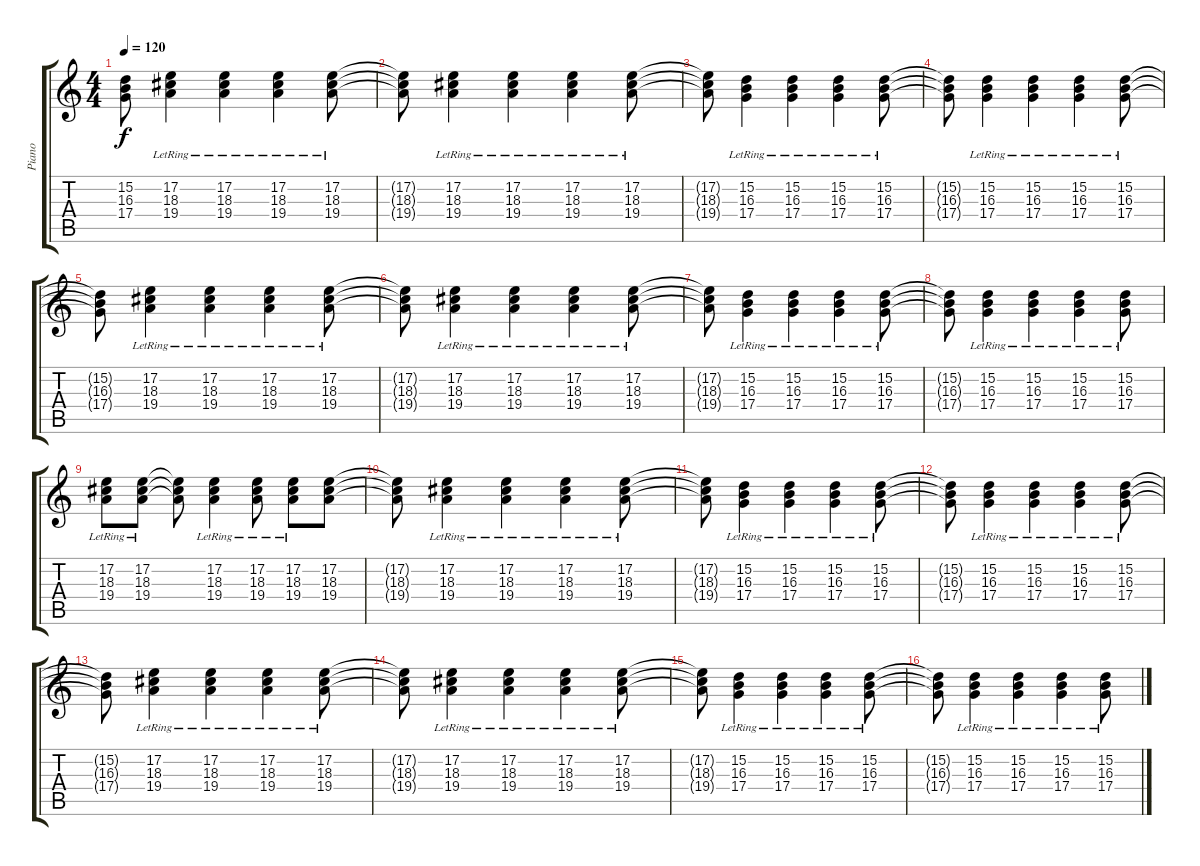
\track ("Piano" "Piano") {instrument acousticgrandpiano}
\staff {score tabs}
\tuning (E4 B3 G3 D3 A2 E2) {hide}
\ts (4 4)
\tempo 120
\clef g2
\ks c
(15.2{t} 16.3{t} 17.4{t}).8{dy f} (17.2{lr} 18.3{lr} 19.4{lr}).4 (17.2{lr} 18.3{lr} 19.4{lr}).4 (17.2{lr} 18.3{lr} 19.4{lr}).4 (17.2{lr} 18.3{lr} 19.4{lr}).8 |
(17.2{t} 18.3{t} 19.4{t}).8 (17.2{lr} 18.3{lr} 19.4{lr}).4 (17.2{lr} 18.3{lr} 19.4{lr}).4 (17.2{lr} 18.3{lr} 19.4{lr}).4 (17.2{lr} 18.3{lr} 19.4{lr}).8 |
(17.2{t} 18.3{t} 19.4{t}).8 (15.2{lr} 16.3{lr} 17.4{lr}).4 (15.2{lr} 16.3{lr} 17.4{lr}).4 (15.2{lr} 16.3{lr} 17.4{lr}).4 (15.2{lr} 16.3{lr} 17.4{lr}).8 |
(15.2{t} 16.3{t} 17.4{t}).8 (15.2{lr} 16.3{lr} 17.4{lr}).4 (15.2{lr} 16.3{lr} 17.4{lr}).4 (15.2{lr} 16.3{lr} 17.4{lr}).4 (15.2{lr} 16.3{lr} 17.4{lr}).8 |
(15.2{t} 16.3{t} 17.4{t}).8 (17.2{lr} 18.3{lr} 19.4{lr}).4 (17.2{lr} 18.3{lr} 19.4{lr}).4 (17.2{lr} 18.3{lr} 19.4{lr}).4 (17.2{lr} 18.3{lr} 19.4{lr}).8 |
(17.2{t} 18.3{t} 19.4{t}).8 (17.2{lr} 18.3{lr} 19.4{lr}).4 (17.2{lr} 18.3{lr} 19.4{lr}).4 (17.2{lr} 18.3{lr} 19.4{lr}).4 (17.2{lr} 18.3{lr} 19.4{lr}).8 |
(17.2{t} 18.3{t} 19.4{t}).8 (15.2{lr} 16.3{lr} 17.4{lr}).4 (15.2{lr} 16.3{lr} 17.4{lr}).4 (15.2{lr} 16.3{lr} 17.4{lr}).4 (15.2{lr} 16.3{lr} 17.4{lr}).8 |
(15.2{t} 16.3{t} 17.4{t}).8 (15.2{lr} 16.3{lr} 17.4{lr}).4 (15.2{lr} 16.3{lr} 17.4{lr}).4 (15.2{lr} 16.3{lr} 17.4{lr}).4 (15.2{lr} 16.3{lr} 17.4{lr}).8 |
(17.2{lr} 18.3{lr} 19.4{lr}).8 (17.2{lr} 18.3{lr} 19.4{lr}).8 (17.2{t} 18.3{t} 19.4{t}).8 (17.2{lr} 18.3{lr} 19.4{lr}).4 (17.2{lr} 18.3{lr} 19.4{lr}).8 (17.2{lr} 18.3{lr} 19.4{lr}).8 (17.2 18.3 19.4).8 |
(17.2{t} 18.3{t} 19.4{t}).8 (17.2{lr} 18.3{lr} 19.4{lr}).4 (17.2{lr} 18.3{lr} 19.4{lr}).4 (17.2{lr} 18.3{lr} 19.4{lr}).4 (17.2{lr} 18.3{lr} 19.4{lr}).8 |
(17.2{t} 18.3{t} 19.4{t}).8 (15.2{lr} 16.3{lr} 17.4{lr}).4 (15.2{lr} 16.3{lr} 17.4{lr}).4 (15.2{lr} 16.3{lr} 17.4{lr}).4 (15.2{lr} 16.3{lr} 17.4{lr}).8 |
(15.2{t} 16.3{t} 17.4{t}).8 (15.2{lr} 16.3{lr} 17.4{lr}).4 (15.2{lr} 16.3{lr} 17.4{lr}).4 (15.2{lr} 16.3{lr} 17.4{lr}).4 (15.2{lr} 16.3{lr} 17.4{lr}).8 |
(15.2{t} 16.3{t} 17.4{t}).8 (17.2{lr} 18.3{lr} 19.4{lr}).4 (17.2{lr} 18.3{lr} 19.4{lr}).4 (17.2{lr} 18.3{lr} 19.4{lr}).4 (17.2{lr} 18.3{lr} 19.4{lr}).8 |
(17.2{t} 18.3{t} 19.4{t}).8 (17.2{lr} 18.3{lr} 19.4{lr}).4 (17.2{lr} 18.3{lr} 19.4{lr}).4 (17.2{lr} 18.3{lr} 19.4{lr}).4 (17.2{lr} 18.3{lr} 19.4{lr}).8 |
(17.2{t} 18.3{t} 19.4{t}).8 (15.2{lr} 16.3{lr} 17.4{lr}).4 (15.2{lr} 16.3{lr} 17.4{lr}).4 (15.2{lr} 16.3{lr} 17.4{lr}).4 (15.2{lr} 16.3{lr} 17.4{lr}).8 |
(15.2{t} 16.3{t} 17.4{t}).8 (15.2{lr} 16.3{lr} 17.4{lr}).4 (15.2{lr} 16.3{lr} 17.4{lr}).4 (15.2{lr} 16.3{lr} 17.4{lr}).4 (15.2{lr} 16.3{lr} 17.4{lr}).8
